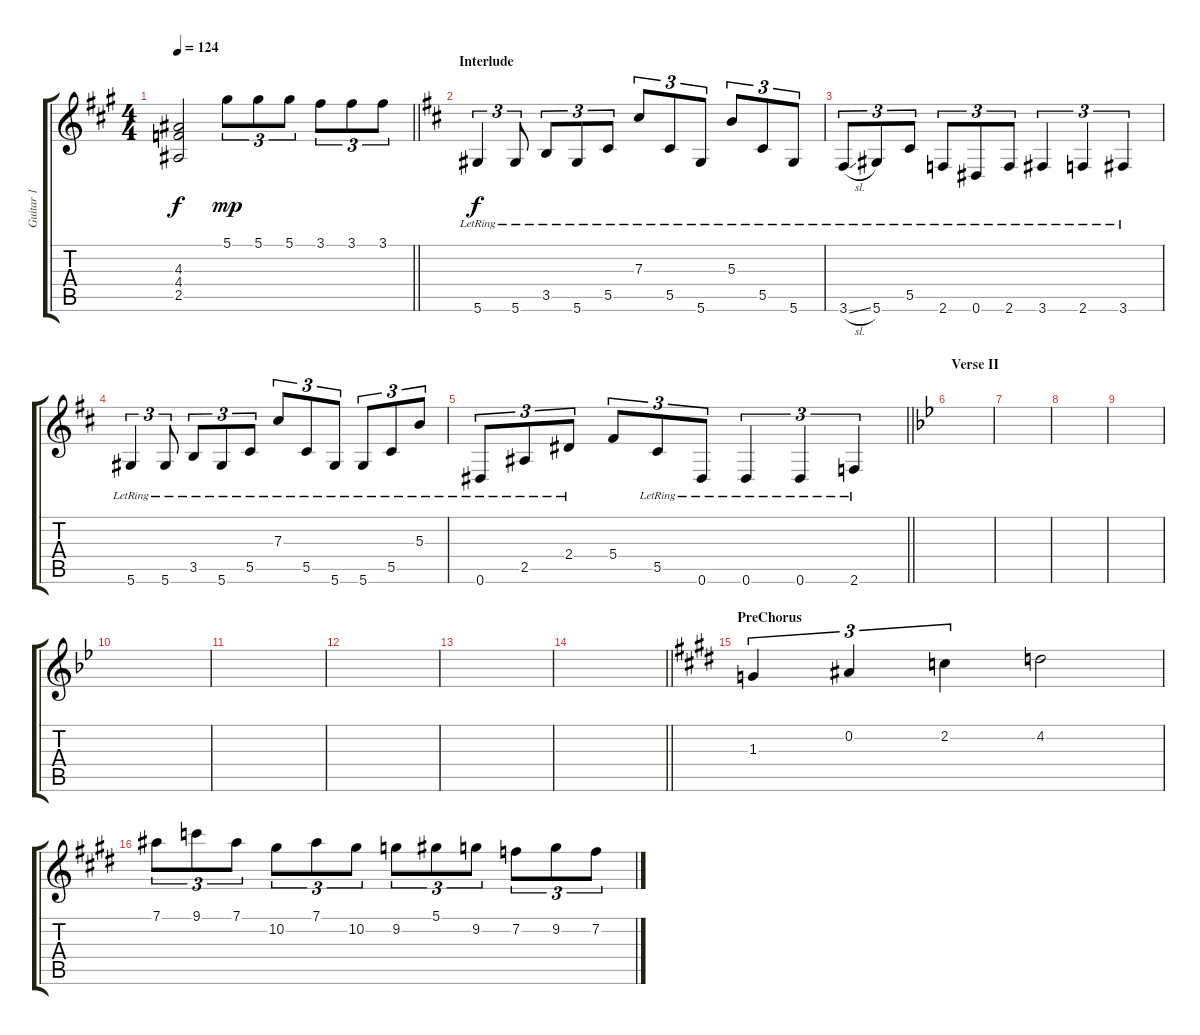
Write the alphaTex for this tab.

\track ("Guitar 1" "Guitar 1") {instrument electricguitarclean}
\staff {score tabs}
\tuning (Eb4 Bb3 Gb3 Db3 Ab2 Eb2) {hide}
\ts (4 4)
\tempo 124
\clef g2
\barLineRight lightlight
\ks a
(4.3{t} 4.4{t} 2.5{t}).2{dy f} 5.1.8{tu (3 2) dy mp} 5.1.8{tu (3 2)} 5.1.8{tu (3 2)} 3.1.8{tu (3 2)} 3.1.8{tu (3 2)} 3.1.8{tu (3 2)} |
\section ("" "Interlude")
\ks d
5.6{lr}.4{tu (3 2) dy f instrument electricguitarclean} 5.6{lr}.8{tu (3 2)} 3.5{lr}.8{tu (3 2)} 5.6{lr}.8{tu (3 2)} 5.5{lr}.8{tu (3 2)} 7.3{lr}.8{tu (3 2)} 5.5{lr}.8{tu (3 2)} 5.6{lr}.8{tu (3 2)} 5.3{lr}.8{tu (3 2)} 5.5{lr}.8{tu (3 2)} 5.6{lr}.8{tu (3 2)} |
3.6{sl lr}.8{tu (3 2)} 5.6{lr}.8{tu (3 2)} 5.5{lr}.8{tu (3 2)} 2.6{lr}.8{tu (3 2)} 0.6{lr}.8{tu (3 2)} 2.6{lr}.8{tu (3 2)} 3.6{lr}.4{tu (3 2)} 2.6{lr}.4{tu (3 2)} 3.6{lr}.4{tu (3 2)} |
5.6{lr}.4{tu (3 2)} 5.6{lr}.8{tu (3 2)} 3.5{lr}.8{tu (3 2)} 5.6{lr}.8{tu (3 2)} 5.5{lr}.8{tu (3 2)} 7.3{lr}.8{tu (3 2)} 5.5{lr}.8{tu (3 2)} 5.6{lr}.8{tu (3 2)} 5.6{lr}.8{tu (3 2)} 5.5{lr}.8{tu (3 2)} 5.3{lr}.8{tu (3 2)} |
\barLineRight lightlight
0.6{lr}.8{tu (3 2)} 2.5{lr}.8{tu (3 2)} 2.4{lr}.8{tu (3 2)} 5.4.8{tu (3 2)} 5.5{lr}.8{tu (3 2)} 0.6{lr}.8{tu (3 2)} 0.6{lr}.4{tu (3 2)} 0.6{lr}.4{tu (3 2)} 2.6{lr}.4{tu (3 2)} |
\section ("" "Verse II")
\ks bb
|
|
|
|
|
|
|
|
\barLineRight lightlight
|
\section ("" "PreChorus")
\ks e
1.3.4{tu (3 2)} 0.2.4{tu (3 2)} 2.2.4{tu (3 2)} 4.2.2 |
7.1.8{tu (3 2)} 9.1.8{tu (3 2)} 7.1.8{tu (3 2)} 10.2.8{tu (3 2)} 7.1.8{tu (3 2)} 10.2.8{tu (3 2)} 9.2.8{tu (3 2)} 5.1.8{tu (3 2)} 9.2.8{tu (3 2)} 7.2.8{tu (3 2)} 9.2.8{tu (3 2)} 7.2.8{tu (3 2)}
